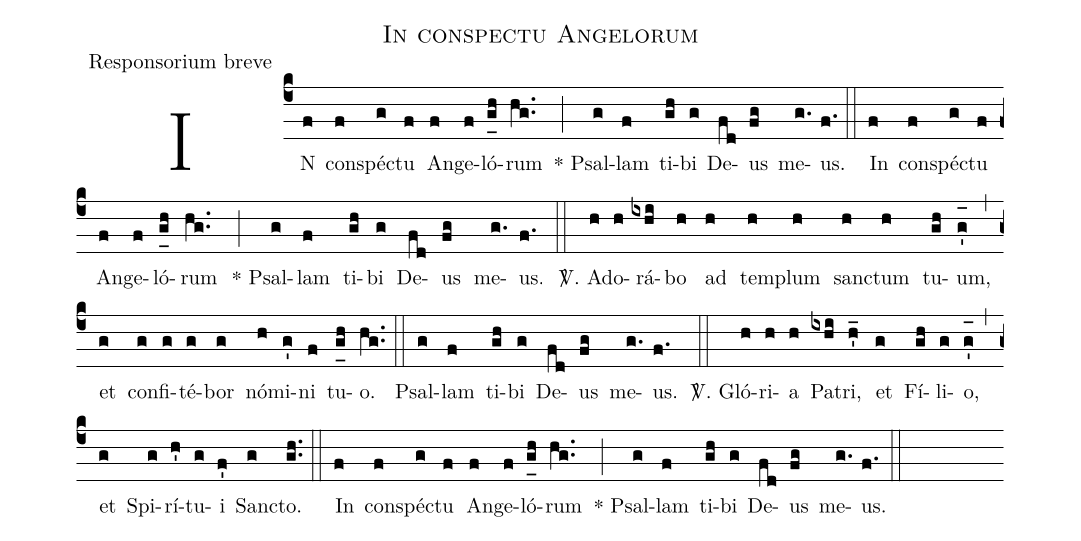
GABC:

name:In conspectu Angelorum;
office-part:Responsorium breve;
%%
(c4) IN(f) con(f)spé(g)ctu(f) An(f)ge(f)ló(g_[uh:l]h)rum(hg..) (;) * Psal(g)lam(f) ti(gh)bi(g) De(fd)us(fg) me(g.)us.(f.) (::) In(f) con(f)spé(g)ctu(f) An(f)ge(f)ló(g_[uh:l]h)rum(hg..) (;) * Psal(g)lam(f) ti(gh)bi(g) De(fd)us(fg) me(g.)us.(f.) (::)
<sp>V/</sp>. Ad(h)o(h)rá(ixhi)bo(h) ad(h) tem(h)plum(h) san(h)ctum(h) tu(gh)um,(g'_[oh:h]) (,) et(g) con(g)fi(g)té(g)bor(g) nó(h)mi(g')ni(f) tu(g_[uh:l]h)o.(hg..) (::) Psal(g)lam(f) ti(gh)bi(g) De(fd)us(fg) me(g.)us.(f.) (::)
<sp>V/</sp>. Gló(h)ri(h)a(h) Pa(ixhi)tri,(h'_) et(g) Fí(gh)li(g)o,(g'_[oh:h]) (,) et(g) Spi(g)rí(h')tu(g)i(f') San(g)cto.(gh..) (::) In(f) con(f)spé(g)ctu(f) An(f)ge(f)ló(g_[uh:l]h)rum(hg..) (;) * Psal(g)lam(f) ti(gh)bi(g) De(fd)us(fg) me(g.)us.(f.) (::)
